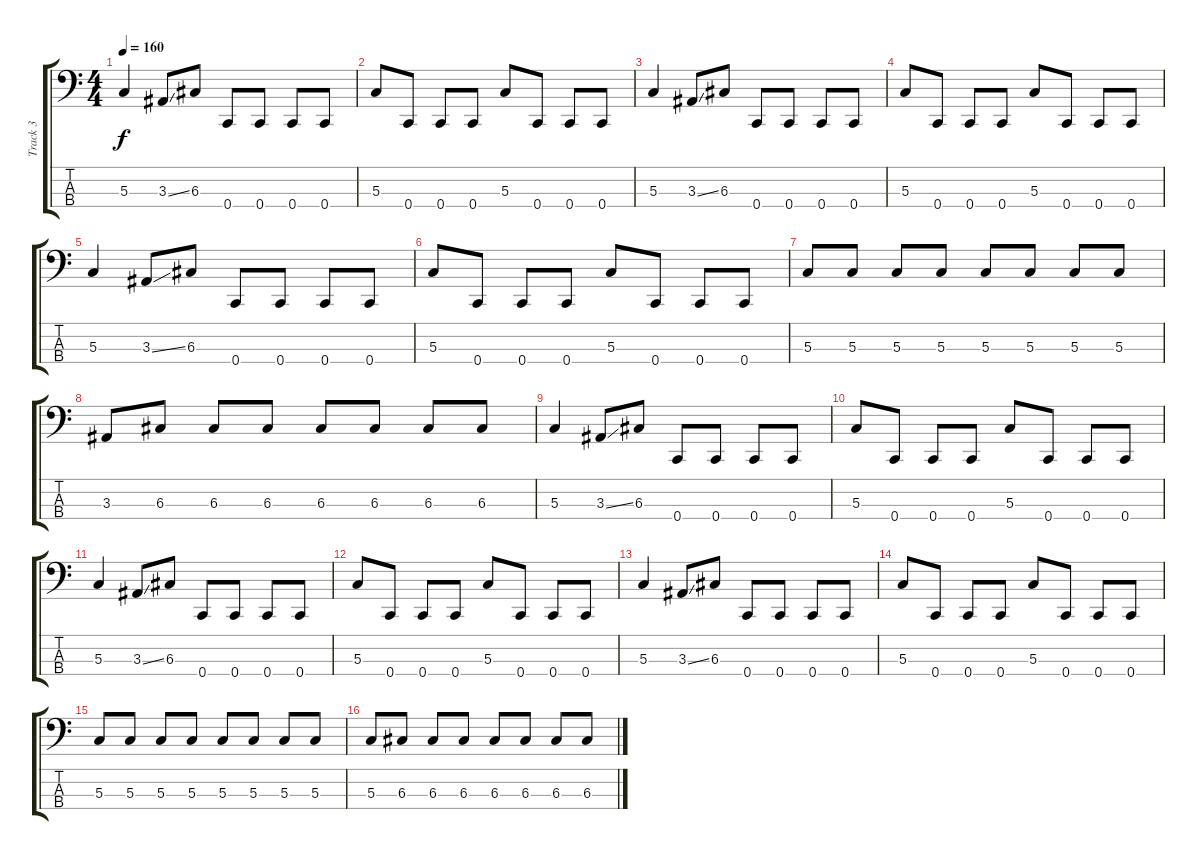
\track ("Track 3" "Track 3") {instrument electricbasspick}
\staff {score tabs}
\tuning (F2 C2 G1 C1) {hide}
\ts (4 4)
\tempo 160
\clef f4
\ks c
5.3.4{dy f} 3.3{ss}.8 6.3.8 0.4.8 0.4.8 0.4.8 0.4.8 |
5.3.8 0.4.8 0.4.8 0.4.8 5.3.8 0.4.8 0.4.8 0.4.8 |
5.3.4 3.3{ss}.8 6.3.8 0.4.8 0.4.8 0.4.8 0.4.8 |
5.3.8 0.4.8 0.4.8 0.4.8 5.3.8 0.4.8 0.4.8 0.4.8 |
5.3.4 3.3{ss}.8 6.3.8 0.4.8 0.4.8 0.4.8 0.4.8 |
5.3.8 0.4.8 0.4.8 0.4.8 5.3.8 0.4.8 0.4.8 0.4.8 |
5.3.8 5.3.8 5.3.8 5.3.8 5.3.8 5.3.8 5.3.8 5.3.8 |
3.3.8 6.3.8 6.3.8 6.3.8 6.3.8 6.3.8 6.3.8 6.3.8 |
5.3.4 3.3{ss}.8 6.3.8 0.4.8 0.4.8 0.4.8 0.4.8 |
5.3.8 0.4.8 0.4.8 0.4.8 5.3.8 0.4.8 0.4.8 0.4.8 |
5.3.4 3.3{ss}.8 6.3.8 0.4.8 0.4.8 0.4.8 0.4.8 |
5.3.8 0.4.8 0.4.8 0.4.8 5.3.8 0.4.8 0.4.8 0.4.8 |
5.3.4 3.3{ss}.8 6.3.8 0.4.8 0.4.8 0.4.8 0.4.8 |
5.3.8 0.4.8 0.4.8 0.4.8 5.3.8 0.4.8 0.4.8 0.4.8 |
5.3.8 5.3.8 5.3.8 5.3.8 5.3.8 5.3.8 5.3.8 5.3.8 |
5.3.8 6.3.8 6.3.8 6.3.8 6.3.8 6.3.8 6.3.8 6.3.8
